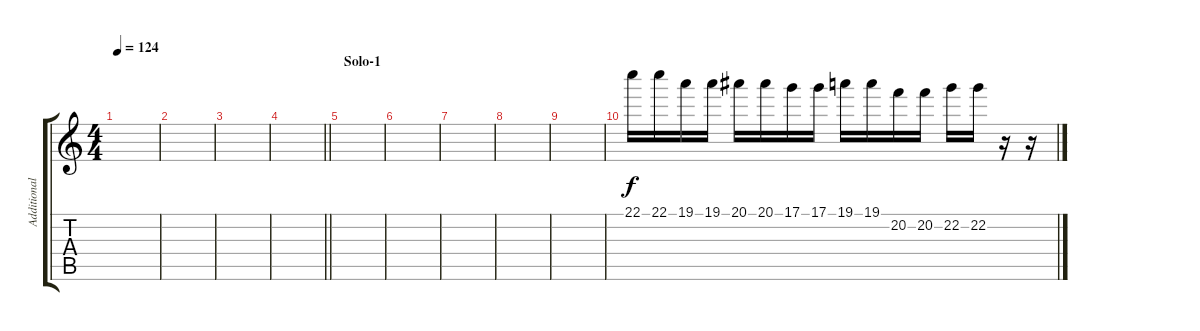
\track ("Additional Guitar" "Additional") {instrument distortionguitar}
\staff {score tabs}
\tuning (D4 A3 F3 C3 G2 D2) {hide}
\ts (4 4)
\tempo 124
\clef g2
\ks c
|
|
|
\barLineRight lightlight
|
\section ("" "Solo-1")
|
|
|
|
|
22.1.16 22.1.16 19.1.16 19.1.16 20.1.16 20.1.16 17.1.16 17.1.16 19.1.16 19.1.16 20.2.16 20.2.16 22.2.16 22.2.16 r.16 r.16
